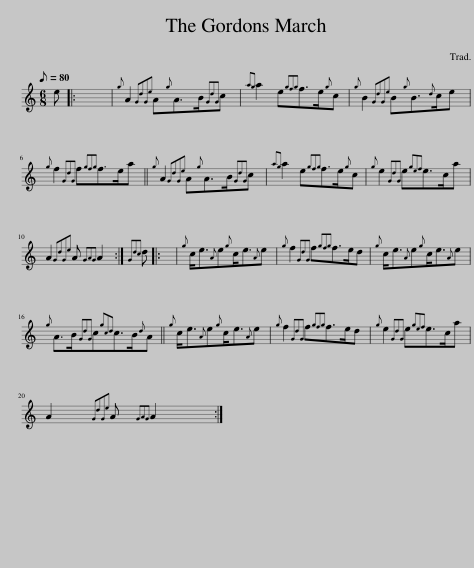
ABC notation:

X:1
L:1/8
Q:1/8=80
M:6/8
I:linebreak $
K:C
V:1 treble
V:1
 e |: x6 |{g} A2{GdGe} A{g}A>B{GdG}c |{ag} a2 e{gfg}f>e{g}c |{g} B2{GdGe} B{g}B3/2{d}c/e |$ %5
{g} f2{GdG} f{gfg}f>ea ||{g} A2{GdGe} A{g}A>B{GdG}c |{ag} a2 e{gfg}f>e{g}c |{g} e2{GdG} e{gef}e>ca |$ A2{GdGe} A{GAG} A2 :| %10
{Gdc} d |: x6 |{g} c<e{A}e{g}c<e{A}e |{g} f2{GdG} f{gfg}f>ed |{g} c<e{A}e{g}c<e{A}e |$ %15
{g} A>B{GdG}c{gcd}c>B{d}A ||{g} c<e{A}e{g}c<e{A}e |{g} f2{GdG} f{gfg}f>ed |{g} e2{GdG} e{gef}e>ca |$ A2{GdGe} A{GAG} A2 :| %20
